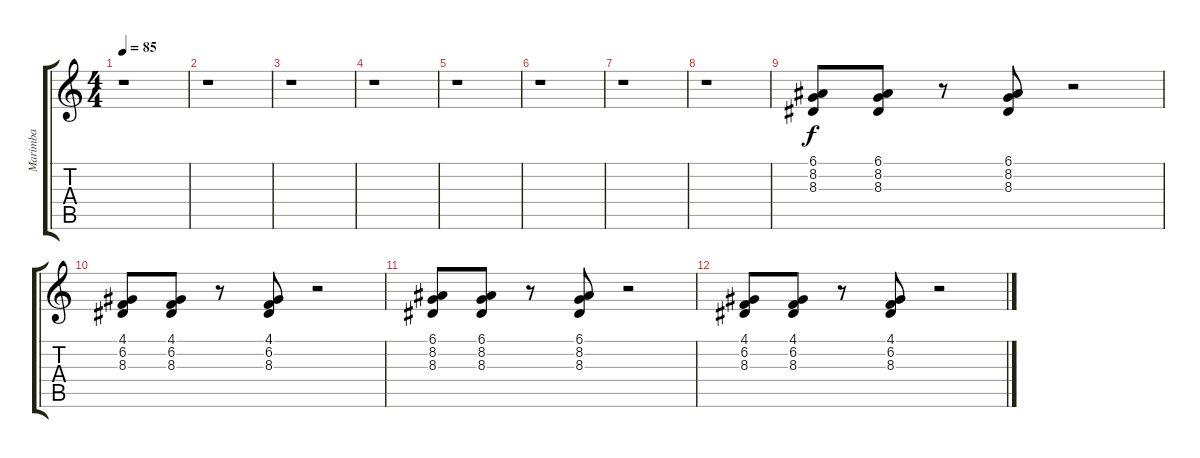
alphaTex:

\track ("Marimba" "Marimba") {instrument marimba}
\staff {score tabs}
\tuning (E4 B3 G3 D3 A2 E2) {hide}
\ts (4 4)
\tempo 85
\clef g2
\ks c
r.1{dy f} |
r.1 |
r.1 |
r.1 |
r.1 |
r.1 |
r.1 |
r.1 |
(6.1 8.2 8.3).8 (6.1 8.2 8.3).8 r.8 (6.1 8.2 8.3).8 r.2 |
(4.1 6.2 8.3).8 (4.1 6.2 8.3).8 r.8 (4.1 6.2 8.3).8 r.2 |
(6.1 8.2 8.3).8 (6.1 8.2 8.3).8 r.8 (6.1 8.2 8.3).8 r.2 |
(4.1 6.2 8.3).8 (4.1 6.2 8.3).8 r.8 (4.1 6.2 8.3).8 r.2
